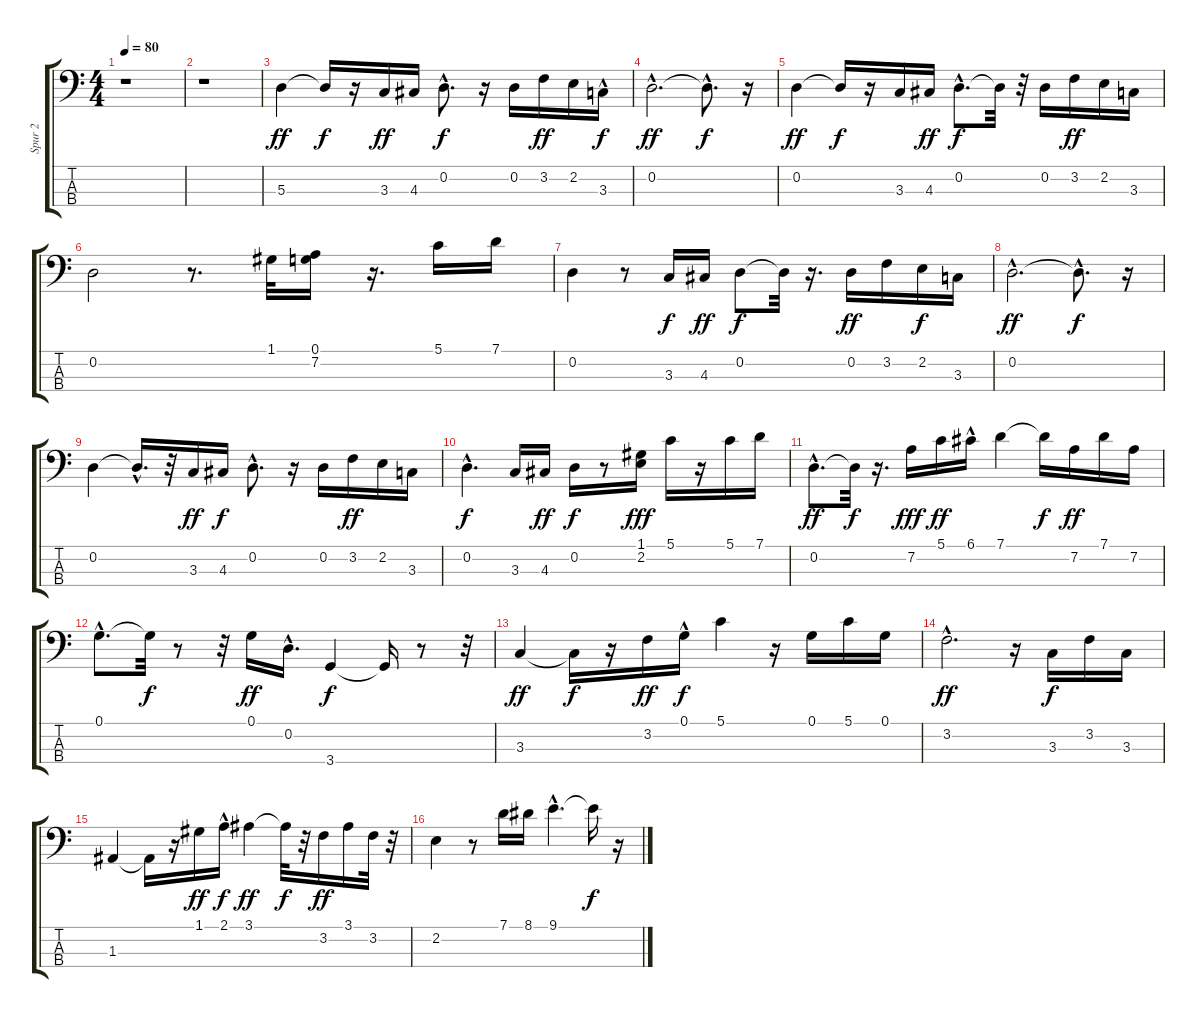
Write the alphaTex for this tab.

\track ("Spur 2" "Spur 2") {instrument electricbassfinger}
\staff {score tabs}
\tuning (G2 D2 A1 E1) {hide}
\ts (4 4)
\tempo 80
\clef f4
\ks c
r.1{dy ff instrument electricbassfinger} |
r.1 |
5.3.4{instrument electricbassfinger} 5.3{t}.16{dy f} r.16 3.3.16{dy ff} 4.3.16 0.2{hac}.8{d dy f} r.16 0.2.16 3.2.16{dy ff} 2.2.16 3.3{hac}.16{dy f} |
0.2{hac}.2{d dy ff} 0.2{hac t}.8{d dy f} r.16 |
0.2.4{dy ff} 0.2{t}.16{dy f} r.16 3.3.16 4.3.16{dy ff} 0.2{hac}.8{d dy f} 0.2{t}.32 r.32 0.2.16 3.2.16{dy ff} 2.2.16 3.3.16 |
0.2.2 r.8{d} 1.1.32 (0.1 7.2).16 r.16{d} 5.1.16 7.1.16 |
0.2.4 r.8 3.3.16{dy f} 4.3.16{dy ff} 0.2.8{dy f} 0.2{t}.32 r.16{d} 0.2.16{dy ff} 3.2.16 2.2.16{dy f} 3.3.16 |
0.2{hac}.2{d dy ff} 0.2{hac t}.8{d dy f} r.16 |
0.2.4 0.2{hac t}.16{d} r.32 3.3.16{dy ff} 4.3.16{dy f} 0.2{hac}.8{d} r.16 0.2.16 3.2.16{dy ff} 2.2.16 3.3.16 |
0.2{hac}.4{d dy f} 3.3.16 4.3.16{dy ff} 0.2.16{dy f} r.8 (1.1 2.2).16{dy fff} 5.1.16 r.16 5.1.16 7.1.16 |
0.2{hac}.8{d dy ff} 0.2{t}.32{dy f} r.16{d} 7.2.16{dy fff} 5.1.16{dy ff} 6.1{hac}.16 7.1.4 7.1{t}.16{dy f} 7.2.16{dy ff} 7.1.16 7.2.16 |
0.1{hac}.8{d} 0.1{t}.32{dy f} r.8 r.32 0.1.16{dy ff} 0.2{hac}.16{d} 3.4.4{dy f} 3.4{t}.16 r.8 r.32 |
3.3.4{dy ff} 3.3{t}.16{dy f} r.16 3.2.16{dy ff} 0.1{hac}.16{dy f} 5.1.4 r.16 0.1.16 5.1.16 0.1.16 |
3.2{hac}.2{d dy ff} r.16 3.3.16{dy f} 3.2.16 3.3.16 |
1.3.4 1.3{t}.16 r.16 1.1.16{dy ff} 2.1{hac}.16{dy f} 3.1.4{dy ff} 3.1{t}.32{dy f} r.32 3.2.16{dy ff} 3.1.16 3.2.32 r.32 |
2.2.4 r.8 7.1.16 8.1.16 9.1{hac}.4{d} 9.1{t}.16{dy f} r.16
